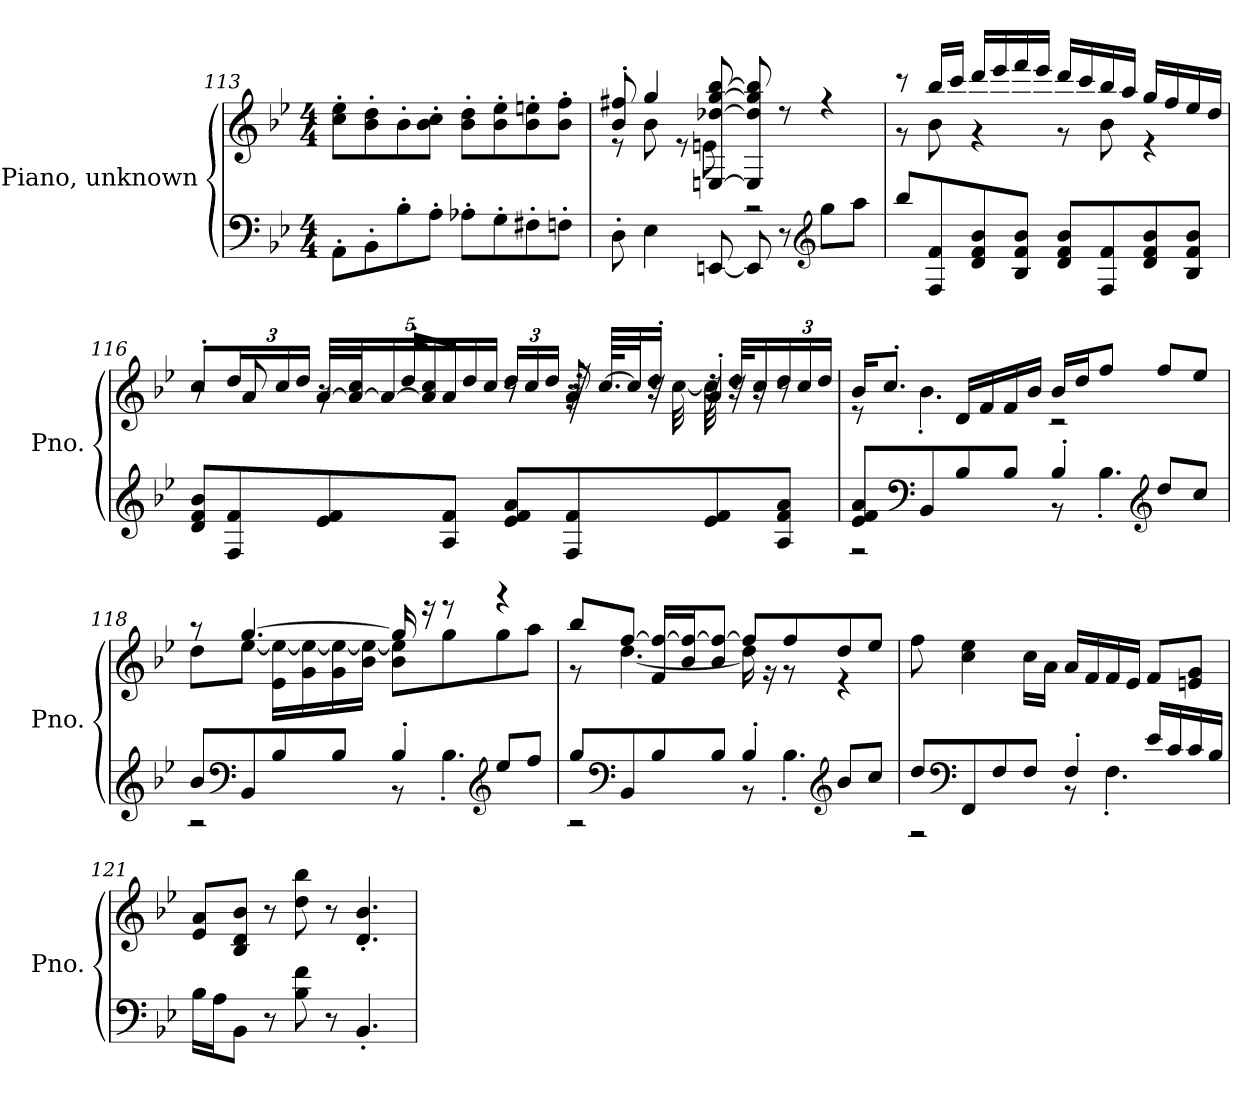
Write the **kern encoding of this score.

**kern	**kern
*part1	*part1
*staff2	*staff1
*I"Piano, unknown	*
*I'Pno.	*
!!LO:PB:g=z
*clefF4	*clefG2
*k[b-e-]	*k[b-e-]
*M4/4	*M4/4
=113	=113
8AA'\L	8cc\' 8ee-\'L
8BB-'\	8b-\' 8dd\'
8B-'\	8b-'\
8A'\J	8b-\' 8cc\'J
8A-X'\L	8b-\' 8dd\'L
8G'\	8b-\' 8ee-\'
8F#X'\	8b-\' 8een\'
8Fn'\J	8b-\' 8ff\'J
=114	=114
*	*^
8D'\	8b-/' 8ff#X/'	8r
4E-\	4gg/	8b-\
.	.	8r
[8EEn/	[8En/ [8dd-X/ [8gg/ [8bb-/	8en\
8EE/]	8E/] 8dd-/] 8gg/] 8bb-/]	2r
8r	8r	.
*clefG2	*	*
8gg\L	4r	.
8aa\J	.	.
=115	=115	=115
8bb-/L	8r	8r
8F/ 8f/	16bb-/LL	8b-\
.	16ccc/JJ	.
8d/ 8f/ 8b-/	16ddd/LL	4r
.	16eee-/	.
8B-/ 8f/ 8b-/J	16fff/	.
.	16eee-/JJ	.
8d/ 8f/ 8b-/L	16ddd/LL	8r
.	16ccc/	.
8F/ 8f/	16bb-/	8b-\
.	16aa/JJ	.
8d/ 8f/ 8b-/	16gg/LL	4r
.	16ff/	.
8B-/ 8f/ 8b-/J	16ee-/	.
.	16dd/JJ	.
!!LO:LB:g=z
=116	=116	=116
*	*	*^
8d/ 8f/ 8b-/L	8cc'/L	2r	8r
*	*Xbrackettup	*	*
8F/ 8f/	24dd/L	.	8a/
.	24cc/	.	.
.	24dd/JJ	.	.
8e-/ 8f/	[40a/LLL	.	16r
.	40a/_ 40cc/J	.	.
.	20a/_	.	.
.	.	.	16dd'/KL
.	20a/] 20cc/	.	.
8A/ 8f/J	.	.	8a/J
.	20dd/	.	.
.	20cc/JJ	.	.
8e-/ 8f/ 8a/L	24dd/LL	8r	8r
.	24cc/	.	.
.	24dd/JJ	.	.
8F/ 8f/	128r	16r	8a/
.	[64.cc/KLLL	.	.
.	32cc/J]	.	.
.	16dd'/JJ	32r	.
.	.	[32cc\	.
8e-/ 8f/	32r	32cc\]	4a'/
.	32dd/KLL	32r	.
.	16cc/	16r	.
8A/ 8f/ 8a/J	24dd/	8r	.
.	24cc/	.	.
.	24dd/JJ	.	.
*	*	*v	*v
!!LO:LB:g=z
=117	=117	=117
*^	*	*
8e-/ 8f/ 8a/L	2r	16b-/KL	8r
.	.	8.cc'/J	.
*clefF4	*	*	*
8BB-/	.	.	4.b-'\
8B-/	.	16d/LL	.
.	.	16f/	.
8B-/J	.	16f/	.
.	.	16b-/JJ	.
4B-'/	8r	16b-/LL	2r
.	.	16dd/J	.
.	4.B-'\	8ff/J	.
*clefG2	*	*	*
8dd/L	.	8ff/L	.
8cc/J	.	8ee-/J	.
=118	=118	=118	=118
8b-/L	2r	8r	8dd\L
*clefF4	*	*	*
8BB-/	.	[4.gg/	[8ee-\J
8B-/	.	.	16e-\ 16ee-\_LL
.	.	.	16g\ 16ee-\_
8B-/J	.	.	16g\ 16ee-\_
.	.	.	16b-\ 16ee-\_JJ
4B-'/	8r	16gg/]	8b-\ 8ee-\]L
.	.	16r	.
.	4.B-'\	8r	8gg\
*clefG2	*	*	*
8ee-/L	.	4r	8gg\
8ff/J	.	.	8aa\J
!!LO:LB:g=z	!!
=119	=119	=119	=119
8gg/L	2r	8bb-/L	8r
*clefF4	*	*	*
8BB-/	.	[8ff/J	[4.dd\
8B-/	.	16f/ 16ff/_LL	.
.	.	16b-/ 16ff/_J	.
8B-/J	.	8b-/ 8ff/_J	.
4B-'/	8r	8ff/L]	16dd\]
.	.	.	16r
.	4.B-'\	8ff/	8r
*clefG2	*	*	*
8b-/L	.	8dd/	4r
8cc/J	.	8ee-/J	.
*	*	*v	*v
=120	=120	=120
8dd/L	2r	8ff\
*clefF4	*	*
8FF/	.	4cc\ 4ee-\
8F/	.	.
8F/J	.	16cc\LL
.	.	16a\JJ
4F'/	8r	16a/LL
.	.	16f/
.	4.F'\	16f/
.	.	16e-/JJ
16e-/LL	.	8f/L
16c/	.	.
16c/	.	8en/ 8g/J
16B-/JJ	.	.
*v	*v	*
=121	=121
16B-\LL	8e-/ 8a/L
16A\J	.
8BB-\J	8B-/ 8d/ 8b-/J
8r	8r
8B-\ 8f\	8dd\ 8bb-\
8r	8r
4.BB-'/	4.d/' 4.b-/'
=	=
*-	*-
